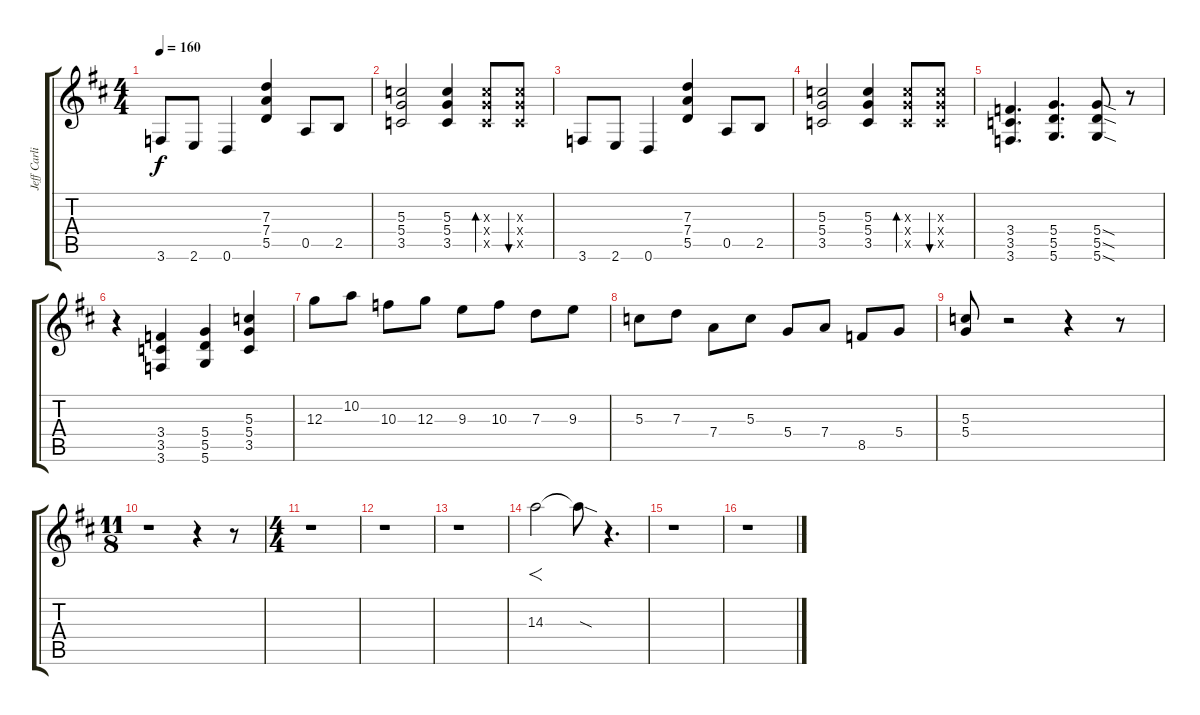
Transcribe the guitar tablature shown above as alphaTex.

\track ("Jeff Carlisi Guitar" "Jeff Carli") {instrument overdrivenguitar}
\staff {score tabs}
\tuning (E4 B3 G3 D3 A2 D2) {hide}
\ts (4 4)
\tempo 160
\clef g2
\ks d
3.6.8{dy f} 2.6.8 0.6.4 (7.3 7.4 5.5).4 0.5.8 2.5.8 |
(5.3 5.4 3.5).2 (5.3 5.4 3.5).4 (5.3{x} 5.4{x} 3.5{x}).8{bd 60} (5.3{x} 5.4{x} 3.5{x}).8{bu 60} |
3.6.8 2.6.8 0.6.4 (7.3 7.4 5.5).4 0.5.8 2.5.8 |
(5.3 5.4 3.5).2 (5.3 5.4 3.5).4 (5.3{x} 5.4{x} 3.5{x}).8{bd 60} (5.3{x} 5.4{x} 3.5{x}).8{bu 60} |
(3.4 3.5 3.6).4{d} (5.4 5.5 5.6).4{d} (5.4{sod} 5.5{sod} 5.6{sod}).8 r.8 |
r.4 (3.4 3.5 3.6).4 (5.4 5.5 5.6).4 (5.3 5.4 3.5).4 |
12.3.8 10.2.8 10.3.8 12.3.8 9.3.8 10.3.8 7.3.8 9.3.8 |
5.3.8 7.3.8 7.4.8 5.3.8 5.4.8 7.4.8 8.5.8 5.4.8 |
(5.3 5.4).8 r.2 r.4 r.8 |
\ts (11 8)
r.1 r.4 r.8 |
\ts (4 4)
r.1 |
r.1 |
r.1 |
14.3.2{f} 14.3{sod t}.8 r.4{d} |
r.1 |
r.1
